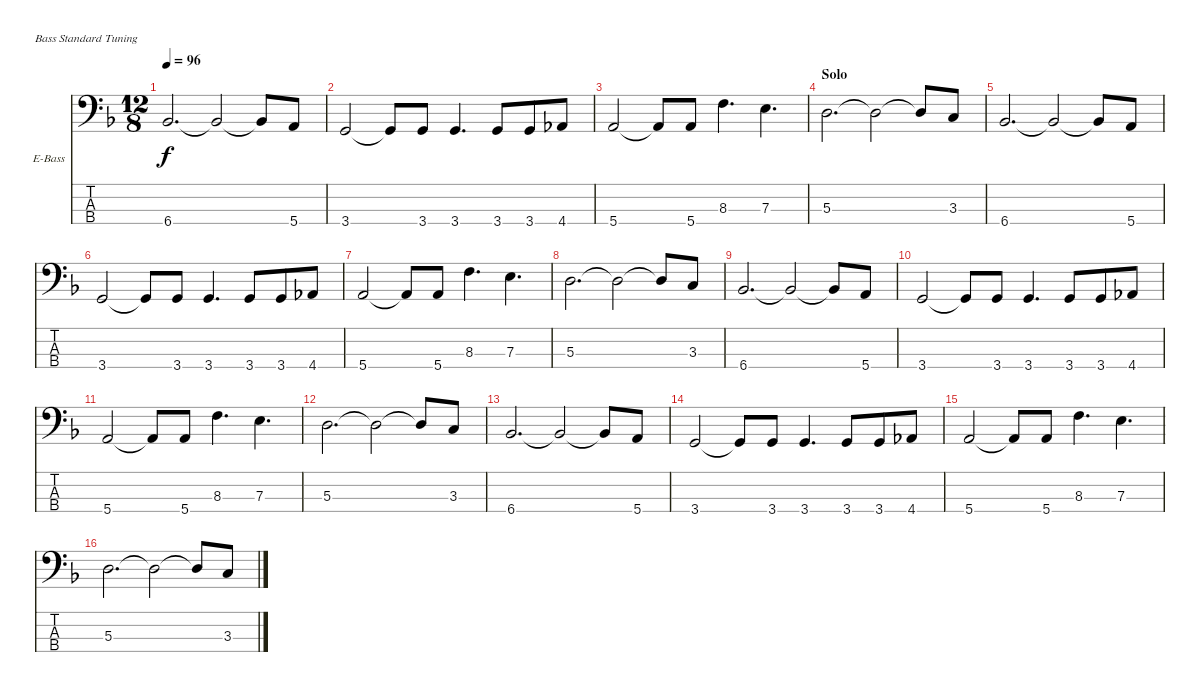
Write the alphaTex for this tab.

\defaultSystemsLayout 4
\bracketExtendMode nobrackets
\firstSystemTrackNameOrientation horizontal
\otherSystemsTrackNameOrientation horizontal
\track ("Electric Bass" "E-Bass") {multiBarRest instrument electricbassfinger}
\staff {score tabs}
\tuning (G2 D2 A1 E1)
\ts (12 8)
\tempo 96
\clef f4
\ks dminor
6.4.2{d dy f} 6.4{t}.2 6.4{t}.8 5.4.8 |
3.4.2 3.4{t}.8 3.4.8 3.4.4{d} 3.4.8 3.4.8 4.4.8 |
5.4.2 5.4{t}.8 5.4.8 8.3.4{d} 7.3.4{d} |
\section ("" "Solo")
5.3.2{d} 5.3{t}.2 5.3{t}.8 3.3.8 |
6.4.2{d} 6.4{t}.2 6.4{t}.8 5.4.8 |
3.4.2 3.4{t}.8 3.4.8 3.4.4{d} 3.4.8 3.4.8 4.4.8 |
5.4.2 5.4{t}.8 5.4.8 8.3.4{d} 7.3.4{d} |
5.3.2{d} 5.3{t}.2 5.3{t}.8 3.3.8 |
6.4.2{d} 6.4{t}.2 6.4{t}.8 5.4.8 |
3.4.2 3.4{t}.8 3.4.8 3.4.4{d} 3.4.8 3.4.8 4.4.8 |
5.4.2 5.4{t}.8 5.4.8 8.3.4{d} 7.3.4{d} |
5.3.2{d} 5.3{t}.2 5.3{t}.8 3.3.8 |
6.4.2{d} 6.4{t}.2 6.4{t}.8 5.4.8 |
3.4.2 3.4{t}.8 3.4.8 3.4.4{d} 3.4.8 3.4.8 4.4.8 |
5.4.2 5.4{t}.8 5.4.8 8.3.4{d} 7.3.4{d} |
5.3.2{d} 5.3{t}.2 5.3{t}.8 3.3.8
